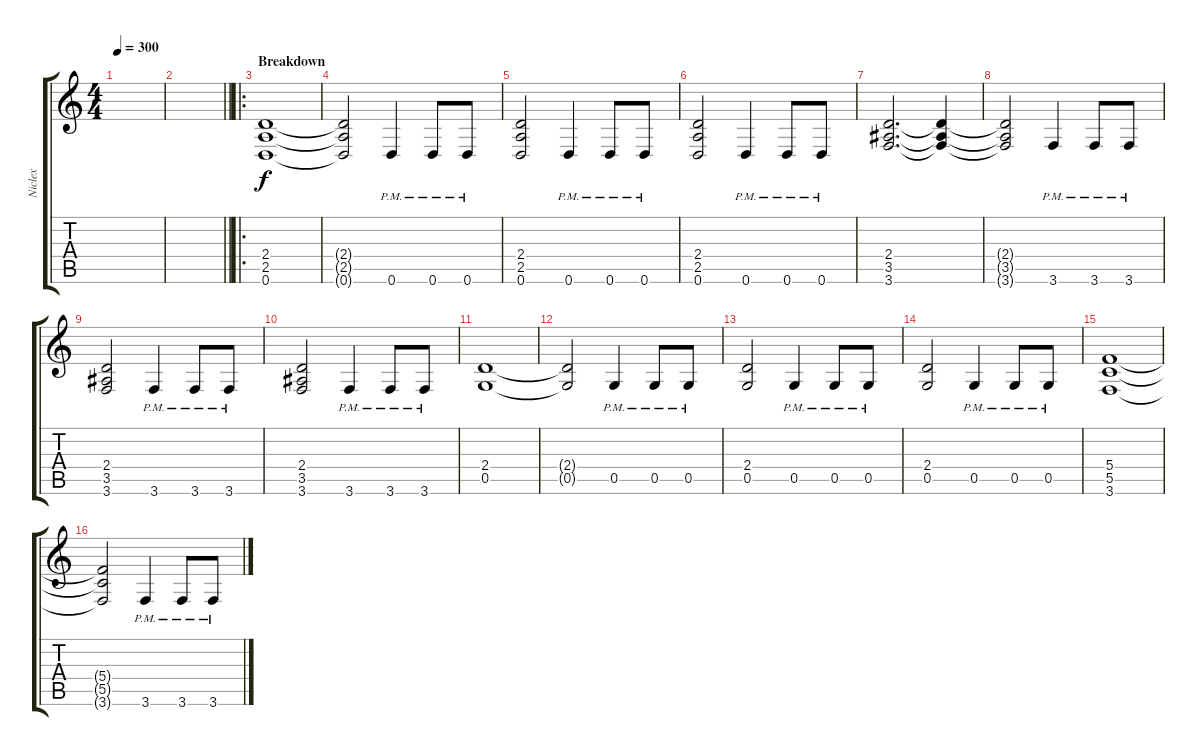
\track ("Niclex" "Niclex") {instrument distortionguitar}
\staff {score tabs}
\tuning (D4 A3 F3 C3 G2 D2) {hide}
\ts (4 4)
\tempo 300
\clef g2
\ks c
|
\barLineRight lightlight
|
\ro
\section ("" "Breakdown")
(2.4 2.5 0.6).1 |
(2.4{t} 2.5{t} 0.6{t}).2 0.6{pm}.4 0.6{pm}.8 0.6{pm}.8 |
(2.4 2.5 0.6).2 0.6{pm}.4 0.6{pm}.8 0.6{pm}.8 |
(2.4 2.5 0.6).2 0.6{pm}.4 0.6{pm}.8 0.6{pm}.8 |
(2.4 3.5 3.6).2{d} (2.4{t} 3.5{t} 3.6{t}).4 |
(2.4{t} 3.5{t} 3.6{t}).2 3.6{pm}.4 3.6{pm}.8 3.6{pm}.8 |
(2.4 3.5 3.6).2 3.6{pm}.4 3.6{pm}.8 3.6{pm}.8 |
(2.4 3.5 3.6).2 3.6{pm}.4 3.6{pm}.8 3.6{pm}.8 |
(2.4 0.5).1 |
(2.4{t} 0.5{t}).2 0.5{pm}.4 0.5{pm}.8 0.5{pm}.8 |
(2.4 0.5).2 0.5{pm}.4 0.5{pm}.8 0.5{pm}.8 |
(2.4 0.5).2 0.5{pm}.4 0.5{pm}.8 0.5{pm}.8 |
(5.4 5.5 3.6).1 |
(5.4{t} 5.5{t} 3.6{t}).2 3.6{pm}.4 3.6{pm}.8 3.6{pm}.8
